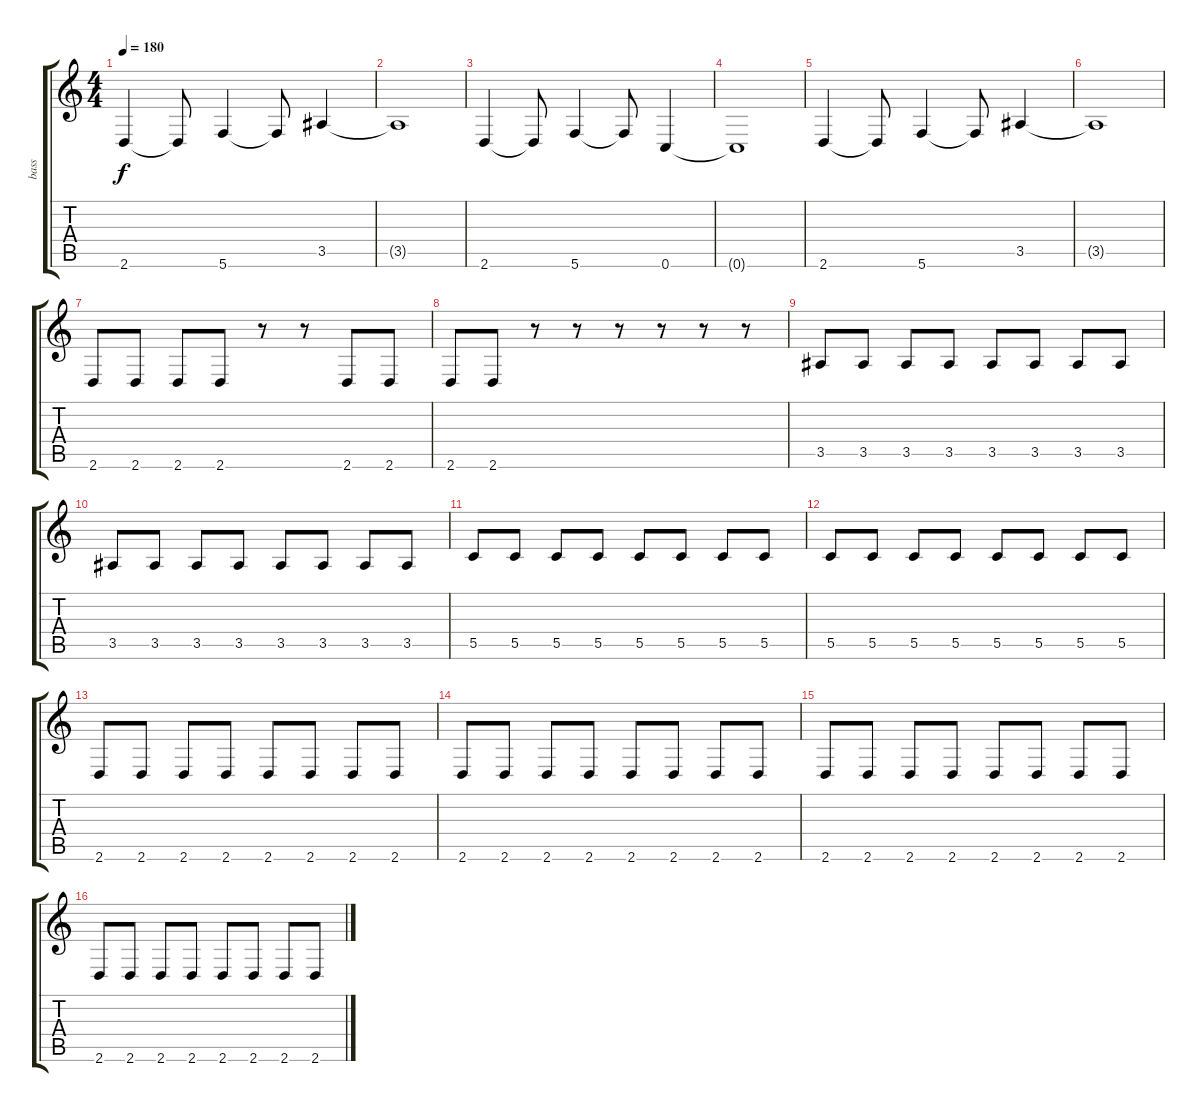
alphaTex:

\track ("bass" "bass") {instrument electricbassfinger}
\staff {score tabs}
\tuning (D4 A3 F3 C3 G2 C2) {hide}
\ts (4 4)
\tempo 180
\clef g2
\ks c
2.6.4{dy f} 2.6{t}.8 5.6.4 5.6{t}.8 3.5.4 |
3.5{t}.1 |
2.6.4 2.6{t}.8 5.6.4 5.6{t}.8 0.6.4 |
0.6{t}.1 |
2.6.4 2.6{t}.8 5.6.4 5.6{t}.8 3.5.4 |
3.5{t}.1 |
2.6.8 2.6.8 2.6.8 2.6.8 r.8 r.8 2.6.8 2.6.8 |
2.6.8 2.6.8 r.8 r.8 r.8 r.8 r.8 r.8 |
3.5.8 3.5.8 3.5.8 3.5.8 3.5.8 3.5.8 3.5.8 3.5.8 |
3.5.8 3.5.8 3.5.8 3.5.8 3.5.8 3.5.8 3.5.8 3.5.8 |
5.5.8 5.5.8 5.5.8 5.5.8 5.5.8 5.5.8 5.5.8 5.5.8 |
5.5.8 5.5.8 5.5.8 5.5.8 5.5.8 5.5.8 5.5.8 5.5.8 |
2.6.8 2.6.8 2.6.8 2.6.8 2.6.8 2.6.8 2.6.8 2.6.8 |
2.6.8 2.6.8 2.6.8 2.6.8 2.6.8 2.6.8 2.6.8 2.6.8 |
2.6.8 2.6.8 2.6.8 2.6.8 2.6.8 2.6.8 2.6.8 2.6.8 |
2.6.8 2.6.8 2.6.8 2.6.8 2.6.8 2.6.8 2.6.8 2.6.8
